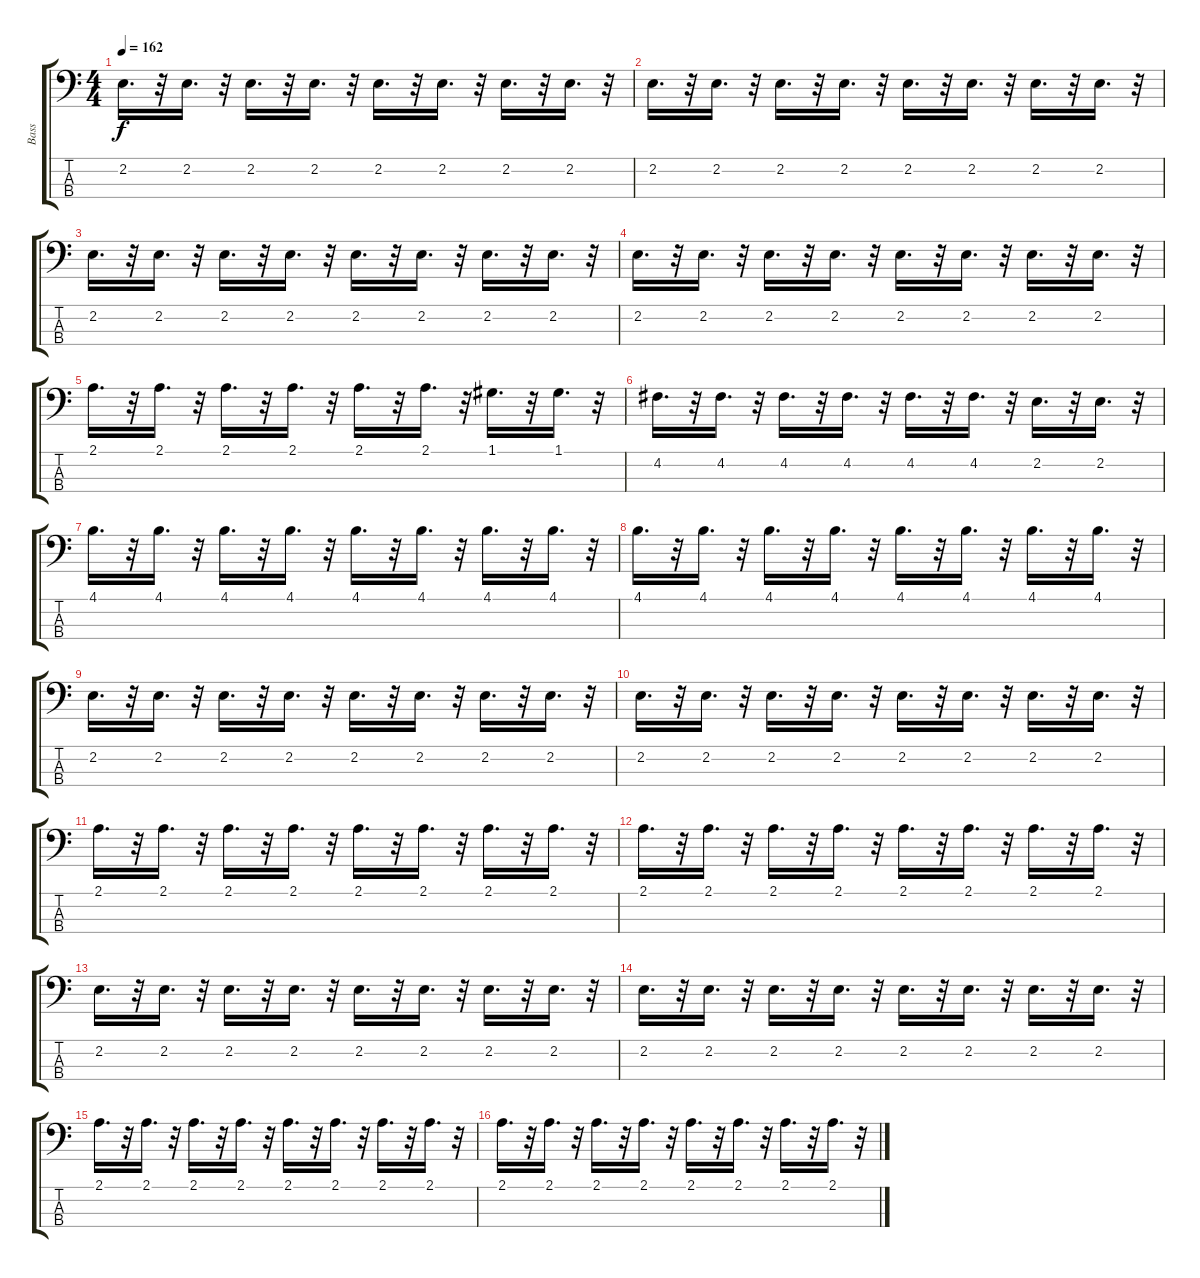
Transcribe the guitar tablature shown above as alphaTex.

\track ("Bass" "Bass") {instrument electricbasspick}
\staff {score tabs}
\tuning (G2 D2 A1 E1) {hide}
\ts (4 4)
\tempo 162
\clef f4
\ks c
2.2.16{d dy f} r.32 2.2.16{d} r.32 2.2.16{d} r.32 2.2.16{d} r.32 2.2.16{d} r.32 2.2.16{d} r.32 2.2.16{d} r.32 2.2.16{d} r.32 |
2.2.16{d} r.32 2.2.16{d} r.32 2.2.16{d} r.32 2.2.16{d} r.32 2.2.16{d} r.32 2.2.16{d} r.32 2.2.16{d} r.32 2.2.16{d} r.32 |
2.2.16{d} r.32 2.2.16{d} r.32 2.2.16{d} r.32 2.2.16{d} r.32 2.2.16{d} r.32 2.2.16{d} r.32 2.2.16{d} r.32 2.2.16{d} r.32 |
2.2.16{d} r.32 2.2.16{d} r.32 2.2.16{d} r.32 2.2.16{d} r.32 2.2.16{d} r.32 2.2.16{d} r.32 2.2.16{d} r.32 2.2.16{d} r.32 |
2.1.16{d} r.32 2.1.16{d} r.32 2.1.16{d} r.32 2.1.16{d} r.32 2.1.16{d} r.32 2.1.16{d} r.32 1.1.16{d} r.32 1.1.16{d} r.32 |
4.2.16{d} r.32 4.2.16{d} r.32 4.2.16{d} r.32 4.2.16{d} r.32 4.2.16{d} r.32 4.2.16{d} r.32 2.2.16{d} r.32 2.2.16{d} r.32 |
4.1.16{d} r.32 4.1.16{d} r.32 4.1.16{d} r.32 4.1.16{d} r.32 4.1.16{d} r.32 4.1.16{d} r.32 4.1.16{d} r.32 4.1.16{d} r.32 |
4.1.16{d} r.32 4.1.16{d} r.32 4.1.16{d} r.32 4.1.16{d} r.32 4.1.16{d} r.32 4.1.16{d} r.32 4.1.16{d} r.32 4.1.16{d} r.32 |
2.2.16{d} r.32 2.2.16{d} r.32 2.2.16{d} r.32 2.2.16{d} r.32 2.2.16{d} r.32 2.2.16{d} r.32 2.2.16{d} r.32 2.2.16{d} r.32 |
2.2.16{d} r.32 2.2.16{d} r.32 2.2.16{d} r.32 2.2.16{d} r.32 2.2.16{d} r.32 2.2.16{d} r.32 2.2.16{d} r.32 2.2.16{d} r.32 |
2.1.16{d} r.32 2.1.16{d} r.32 2.1.16{d} r.32 2.1.16{d} r.32 2.1.16{d} r.32 2.1.16{d} r.32 2.1.16{d} r.32 2.1.16{d} r.32 |
2.1.16{d} r.32 2.1.16{d} r.32 2.1.16{d} r.32 2.1.16{d} r.32 2.1.16{d} r.32 2.1.16{d} r.32 2.1.16{d} r.32 2.1.16{d} r.32 |
2.2.16{d} r.32 2.2.16{d} r.32 2.2.16{d} r.32 2.2.16{d} r.32 2.2.16{d} r.32 2.2.16{d} r.32 2.2.16{d} r.32 2.2.16{d} r.32 |
2.2.16{d} r.32 2.2.16{d} r.32 2.2.16{d} r.32 2.2.16{d} r.32 2.2.16{d} r.32 2.2.16{d} r.32 2.2.16{d} r.32 2.2.16{d} r.32 |
2.1.16{d} r.32 2.1.16{d} r.32 2.1.16{d} r.32 2.1.16{d} r.32 2.1.16{d} r.32 2.1.16{d} r.32 2.1.16{d} r.32 2.1.16{d} r.32 |
2.1.16{d} r.32 2.1.16{d} r.32 2.1.16{d} r.32 2.1.16{d} r.32 2.1.16{d} r.32 2.1.16{d} r.32 2.1.16{d} r.32 2.1.16{d} r.32
